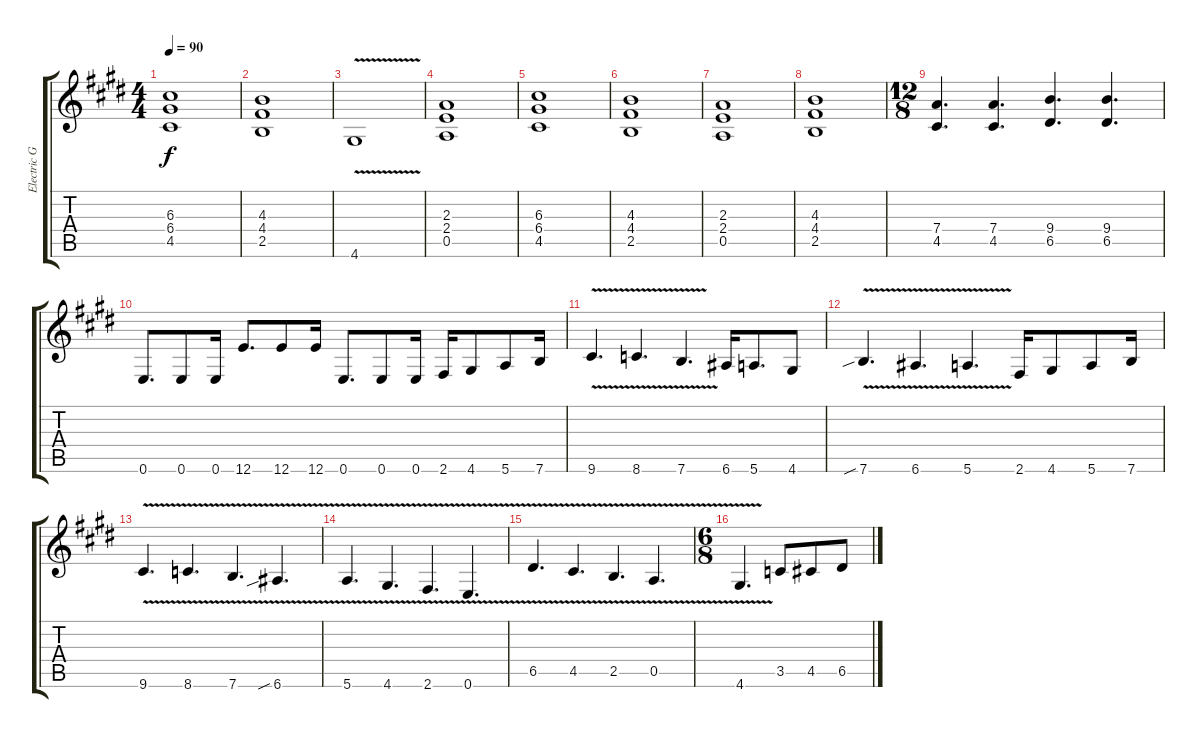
\track ("Electric Guitar II - John Petrucci" "Electric G") {instrument distortionguitar}
\staff {score tabs}
\tuning (E4 B3 G3 D3 A2 E2) {hide}
\ts (4 4)
\tempo 90
\clef g2
\ks e
(6.3 6.4 4.5).1{dy f} |
(4.3 4.4 2.5).1 |
4.6{v}.1 |
(2.3 2.4 0.5).1 |
(6.3 6.4 4.5).1 |
(4.3 4.4 2.5).1 |
(2.3 2.4 0.5).1 |
(4.3 4.4 2.5).1 |
\ts (12 8)
(7.4 4.5).4{d} (7.4 4.5).4{d} (9.4 6.5).4{d} (9.4 6.5).4{d} |
0.6.8{d} 0.6.8 0.6.16 12.6.8{d} 12.6.8 12.6.16 0.6.8{d} 0.6.8 0.6.16 2.6.16 4.6.8 5.6.8 7.6.16 |
9.6{v}.4{d} 8.6{v}.4{d} 7.6{v}.4{d} 6.6.16 5.6.8{d} 4.6.8 |
7.6{v sib}.4{d} 6.6{v}.4{d} 5.6{v}.4{d} 2.6.16 4.6.8 5.6.8 7.6.16 |
9.6{v}.4{d} 8.6{v}.4{d} 7.6{v}.4{d} 6.6{v sib}.4{d} |
5.6{v}.4{d} 4.6{v}.4{d} 2.6{v}.4{d} 0.6{v}.4{d} |
6.5{v}.4{d} 4.5{v}.4{d} 2.5{v}.4{d} 0.5{v}.4{d} |
\ts (6 8)
4.6{v}.4{d} 3.5.8 4.5.8 6.5.8
